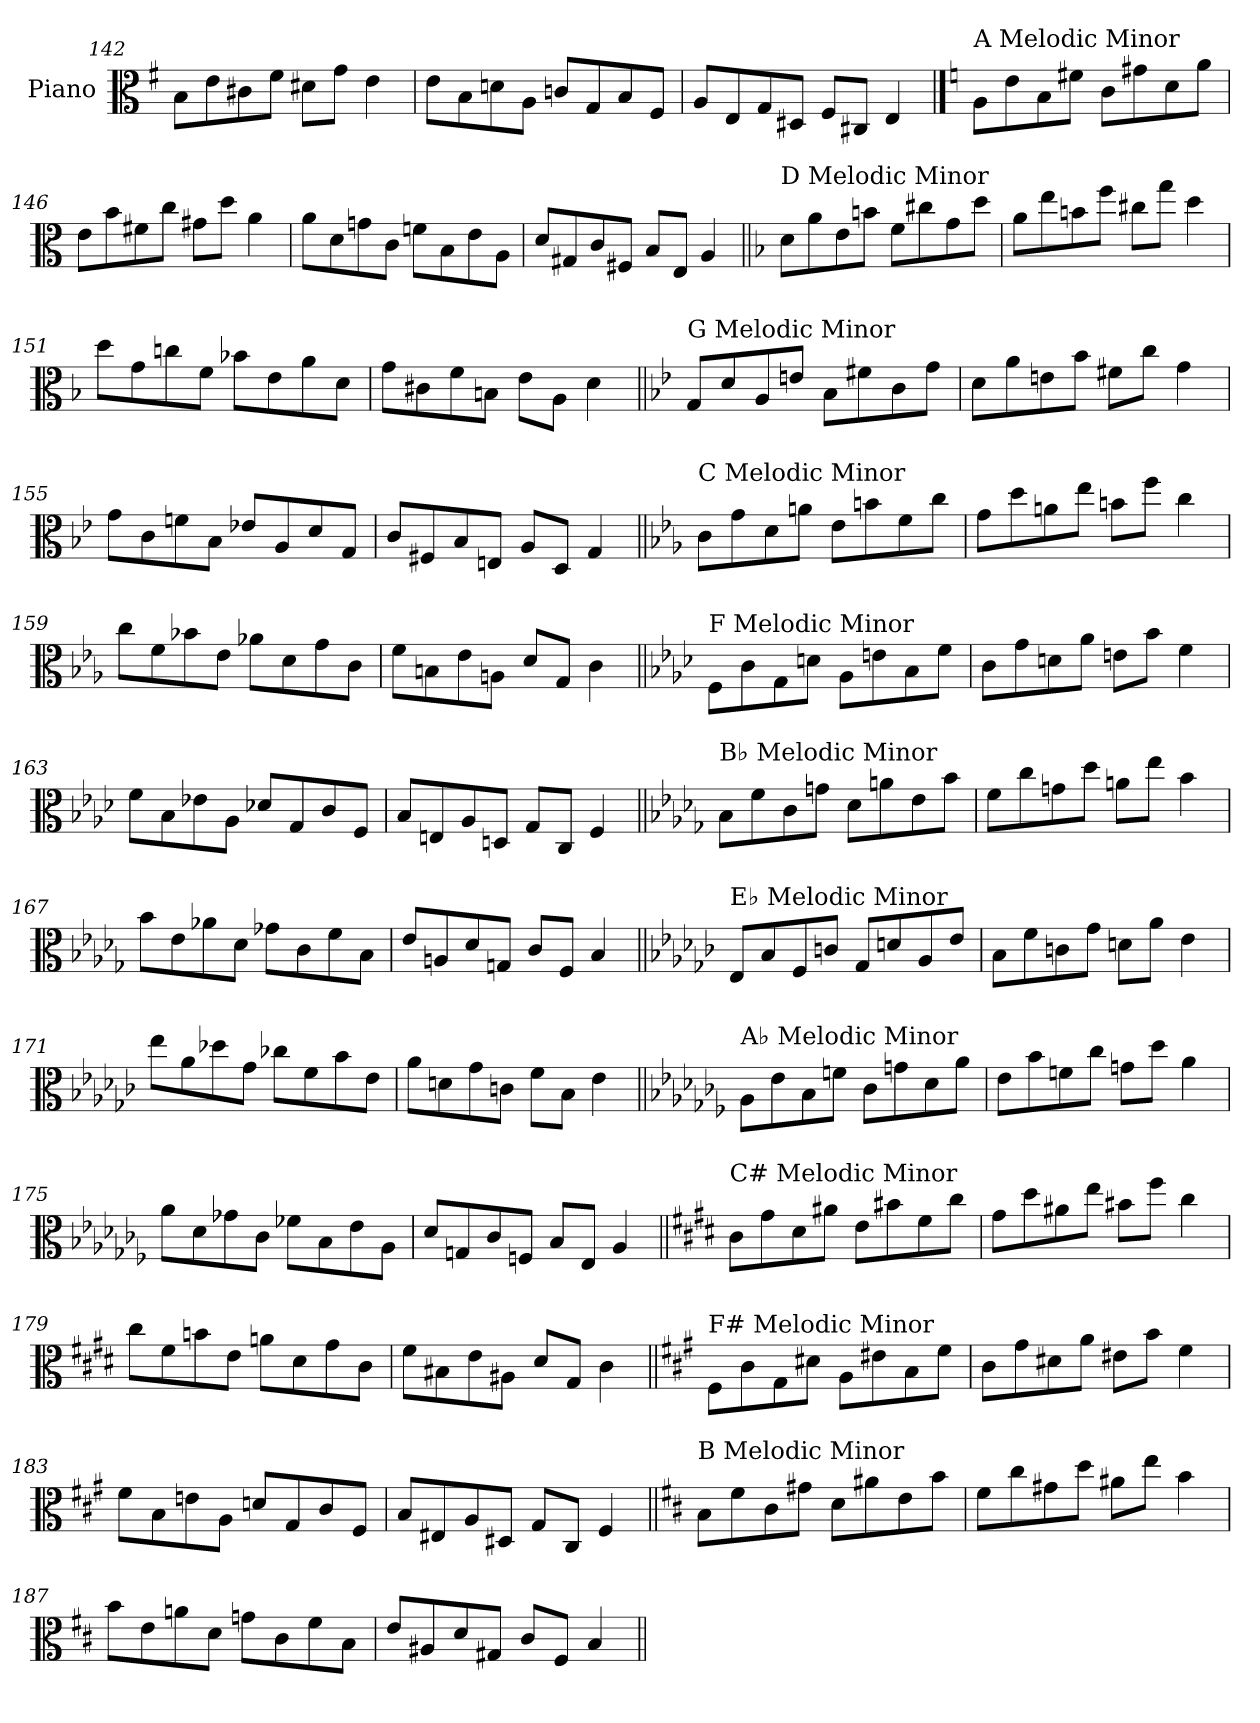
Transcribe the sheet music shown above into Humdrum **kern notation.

**kern
*part1
*staff1
*I"Piano
*I'Pno.
*clefC3
*k[f#]
=142
8B\L
8e\
8c#X\
8f#\J
8d#X\L
8g\J
4e\
=143
8e\L
8B\
8dn\
8A\J
8cn/L
8G/
8B/
8F#/J
=144
8A/L
8E/
8G/
8D#X/J
8F#/L
8C#X/J
4E/
!!LO:PB:g=z
==145
*k[]
!LO:TX:a:t=A Melodic Minor
8A\L
8e\
8B\
8f#X\J
8c\L
8g#X\
8d\
8a\J
=146
8e\L
8b\
8f#X\
8cc\J
8g#X\L
8dd\J
4a\
=147
8a\L
8d\
8gn\
8c\J
8fn\L
8B\
8e\
8A\J
=148
8d/L
8G#X/
8c/
8F#X/J
8B/L
8E/J
4A/
!!LO:LB:g=z
=149||
*k[b-]
!LO:TX:a:t=D Melodic Minor
8d\L
8a\
8e\
8bn\J
8f\L
8cc#X\
8g\
8dd\J
=150
8a\L
8ee\
8bn\
8ff\J
8cc#X\L
8gg\J
4dd\
=151
8dd\L
8g\
8ccn\
8f\J
8b-X\L
8e\
8a\
8d\J
=152
8g\L
8c#X\
8f\
8Bn\J
8e\L
8A\J
4d\
!!LO:LB:g=z
=153||
*k[b-e-]
!LO:TX:a:t=G Melodic Minor
8G/L
8d/
8A/
8en/J
8B-\L
8f#X\
8c\
8g\J
=154
8d\L
8a\
8en\
8b-\J
8f#X\L
8cc\J
4g\
=155
8g\L
8c\
8fn\
8B-\J
8e-X/L
8A/
8d/
8G/J
=156
8c/L
8F#X/
8B-/
8En/J
8A/L
8D/J
4G/
!!LO:LB:g=z
=157||
*k[b-e-a-]
!LO:TX:a:t=C Melodic Minor
8c\L
8g\
8d\
8an\J
8e-\L
8bn\
8f\
8cc\J
=158
8g\L
8dd\
8an\
8ee-\J
8bn\L
8ff\J
4cc\
=159
8cc\L
8f\
8b-X\
8e-\J
8a-X\L
8d\
8g\
8c\J
=160
8f\L
8Bn\
8e-\
8An\J
8d/L
8G/J
4c\
!!LO:LB:g=z
=161||
*k[b-e-a-d-]
!LO:TX:a:t=F Melodic Minor
8F\L
8c\
8G\
8dn\J
8A-\L
8en\
8B-\
8f\J
=162
8c\L
8g\
8dn\
8a-\J
8en\L
8b-\J
4f\
=163
8f\L
8B-\
8e-X\
8A-\J
8d-X/L
8G/
8c/
8F/J
=164
8B-/L
8En/
8A-/
8Dn/J
8G/L
8C/J
4F/
!!LO:LB:g=z
=165||
*k[b-e-a-d-g-]
!LO:TX:a:t=B♭ Melodic Minor
8B-\L
8f\
8c\
8gn\J
8d-\L
8an\
8e-\
8b-\J
=166
8f\L
8cc\
8gn\
8dd-\J
8an\L
8ee-\J
4b-\
=167
8b-\L
8e-\
8a-X\
8d-\J
8g-X\L
8c\
8f\
8B-\J
=168
8e-/L
8An/
8d-/
8Gn/J
8c/L
8F/J
4B-/
!!LO:PB:g=z
=169||
*k[b-e-a-d-g-c-]
!LO:TX:a:t=E♭ Melodic Minor
8E-/L
8B-/
8F/
8cn/J
8G-/L
8dn/
8A-/
8e-/J
=170
8B-\L
8f\
8cn\
8g-\J
8dn\L
8a-\J
4e-\
=171
8ee-\L
8a-\
8dd-X\
8g-\J
8cc-X\L
8f\
8b-\
8e-\J
=172
8a-\L
8dn\
8g-\
8cn\J
8f\L
8B-\J
4e-\
!!LO:LB:g=z
=173||
*k[b-e-a-d-g-c-f-]
!LO:TX:a:t=A♭ Melodic Minor
8A-\L
8e-\
8B-\
8fn\J
8c-\L
8gn\
8d-\
8a-\J
=174
8e-\L
8b-\
8fn\
8cc-\J
8gn\L
8dd-\J
4a-\
=175
8a-\L
8d-\
8g-X\
8c-\J
8f-X\L
8B-\
8e-\
8A-\J
=176
8d-/L
8Gn/
8c-/
8Fn/J
8B-/L
8E-/J
4A-/
!!LO:LB:g=z
=177||
*k[f#c#g#d#]
!LO:TX:a:t=C# Melodic Minor
8c#\L
8g#\
8d#\
8a#X\J
8e\L
8b#X\
8f#\
8cc#\J
=178
8g#\L
8dd#\
8a#X\
8ee\J
8b#X\L
8ff#\J
4cc#\
=179
8cc#\L
8f#\
8bn\
8e\J
8an\L
8d#\
8g#\
8c#\J
=180
8f#\L
8B#X\
8e\
8A#X\J
8d#/L
8G#/J
4c#\
!!LO:LB:g=z
=181||
*k[f#c#g#]
!LO:TX:a:t=F# Melodic Minor
8F#\L
8c#\
8G#\
8d#X\J
8A\L
8e#X\
8B\
8f#\J
=182
8c#\L
8g#\
8d#X\
8a\J
8e#X\L
8b\J
4f#\
=183
8f#\L
8B\
8en\
8A\J
8dn/L
8G#/
8c#/
8F#/J
=184
8B/L
8E#X/
8A/
8D#X/J
8G#/L
8C#/J
4F#/
!!LO:LB:g=z
=185||
*k[f#c#]
!LO:TX:a:t=B Melodic Minor
8B\L
8f#\
8c#\
8g#X\J
8d\L
8a#X\
8e\
8b\J
=186
8f#\L
8cc#\
8g#X\
8dd\J
8a#X\L
8ee\J
4b\
=187
8b\L
8e\
8an\
8d\J
8gn\L
8c#\
8f#\
8B\J
=188
8e/L
8A#X/
8d/
8G#X/J
8c#/L
8F#/J
4B/
=||
*-
